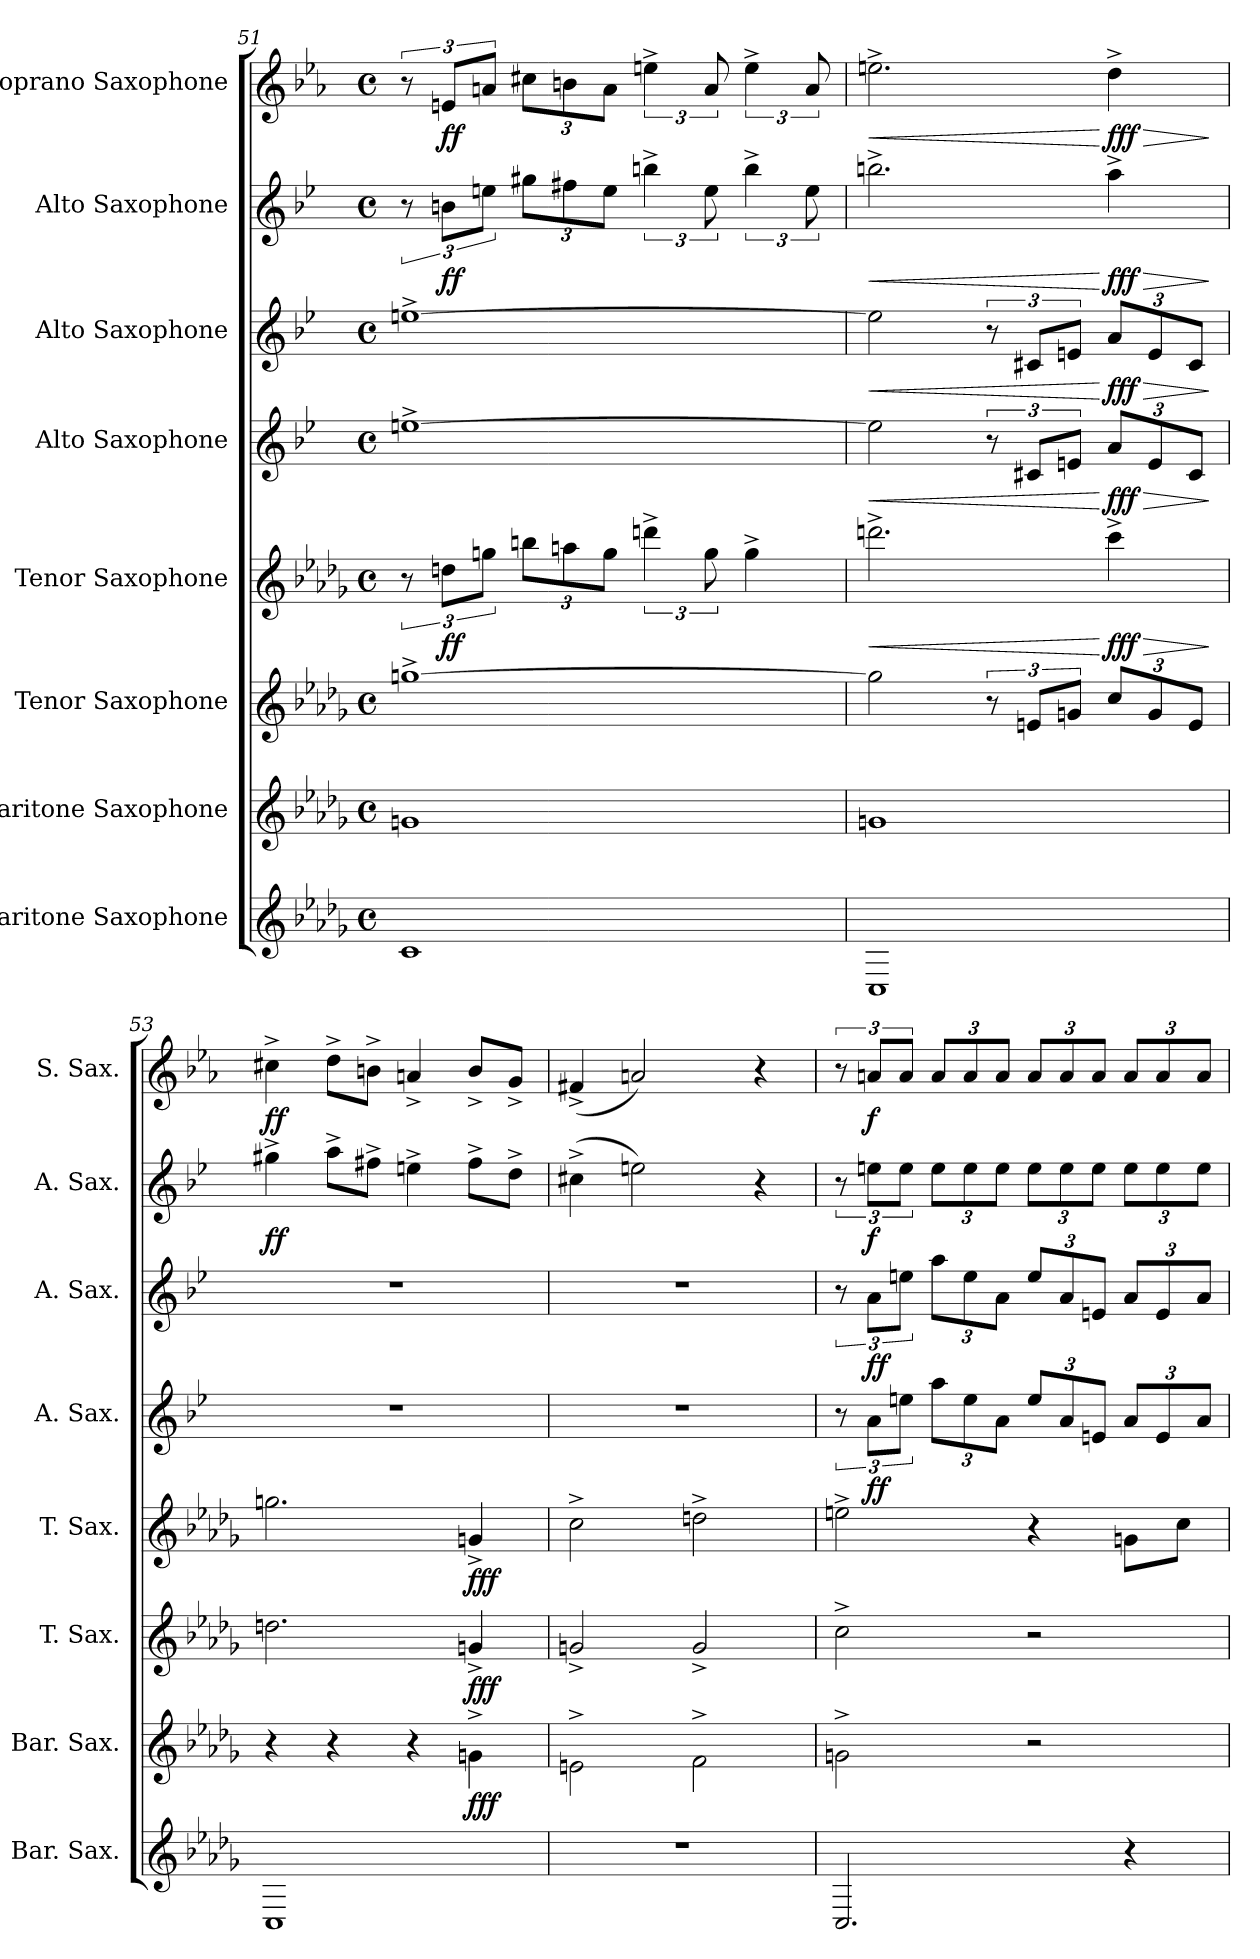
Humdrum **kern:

**kern	**kern	**dynam	**kern	**dynam	**kern	**dynam	**kern	**dynam	**kern	**dynam	**kern	**dynam	**kern	**dynam
*part8	*part7	*part7	*part6	*part6	*part5	*part5	*part4	*part4	*part3	*part3	*part2	*part2	*part1	*part1
*staff8	*staff7	*staff7	*staff6	*staff6	*staff5	*staff5	*staff4	*staff4	*staff3	*staff3	*staff2	*staff2	*staff1	*staff1
*I"Baritone Saxophone	*I"Baritone Saxophone	*	*I"Tenor Saxophone	*	*I"Tenor Saxophone	*	*I"Alto Saxophone	*	*I"Alto Saxophone	*	*I"Alto Saxophone	*	*I"Soprano Saxophone	*
*I'Bar. Sax.	*I'Bar. Sax.	*	*I'T. Sax.	*	*I'T. Sax.	*	*I'A. Sax.	*	*I'A. Sax.	*	*I'A. Sax.	*	*I'S. Sax.	*
!!LO:PB:g=z
*clefG2	*clefG2	*	*clefG2	*	*clefG2	*	*clefG2	*	*clefG2	*	*clefG2	*	*clefG2	*
*ITrd12c21	*ITrd12c21	*	*ITrd8c14	*	*ITrd8c14	*	*ITrd5c9	*	*ITrd5c9	*	*ITrd5c9	*	*ITrd1c2	*
*k[b-e-a-d-g-]	*k[b-e-a-d-g-]	*	*k[b-e-a-d-g-]	*	*k[b-e-a-d-g-]	*	*k[b-e-a-d-g-]	*	*k[b-e-a-d-g-]	*	*k[b-e-a-d-g-]	*	*k[b-e-a-d-g-]	*
*M4/4	*M4/4	*	*M4/4	*	*M4/4	*	*M4/4	*	*M4/4	*	*M4/4	*	*M4/4	*
*met(c)	*met(c)	*	*met(c)	*	*met(c)	*	*met(c)	*	*met(c)	*	*met(c)	*	*met(c)	*
=51	=51	=51	=51	=51	=51	=51	=51	=51	=51	=51	=51	=51	=51	=51
1C	1Gn	.	[1gn^	.	12r	.	[1gn^	.	[1gn^	.	12r	.	12r	.
!	!	!	!	!	!	!LO:DY:b	!	!	!	!	!	!LO:DY:b	!	!LO:DY:b
.	.	.	.	.	12dn\L	ff	.	.	.	.	12dn\L	ff	12dn/L	ff
.	.	.	.	.	12gn\J	.	.	.	.	.	12gn\J	.	12gn/J	.
*	*	*	*	*	*Xbrackettup	*	*	*	*	*	*Xbrackettup	*	*Xbrackettup	*
.	.	.	.	.	12bn\L	.	.	.	.	.	12bn\L	.	12bn\L	.
.	.	.	.	.	12an\	.	.	.	.	.	12an\	.	12an\	.
.	.	.	.	.	12g\J	.	.	.	.	.	12g\J	.	12g\J	.
*	*	*	*	*	*brackettup	*	*	*	*	*	*brackettup	*	*brackettup	*
.	.	.	.	.	6ddn^\	.	.	.	.	.	6ddn^\	.	6ddn^\	.
.	.	.	.	.	12g\	.	.	.	.	.	12g\	.	12g/	.
.	.	.	.	.	4g^\	.	.	.	.	.	6dd^\	.	6dd^\	.
.	.	.	.	.	.	.	.	.	.	.	12g\	.	12g/	.
=52	=52	=52	=52	=52	=52	=52	=52	=52	=52	=52	=52	=52	=52	=52
!	!	!	!	!	!	!LO:HP:b	!	!LO:HP:b	!	!LO:HP:b	!	!LO:HP:b	!	!LO:HP:b
1CC	1Gn	.	2g\]	.	2.ddn^\	<	2g\]	<	2g\]	<	2.ddn^\	<	2.ddn^\	<
.	.	.	12r	.	.	.	12r	.	12r	.	.	.	.	.
.	.	.	12En/L	.	.	.	12En/L	.	12En/L	.	.	.	.	.
.	.	.	12Gn/J	.	.	.	12Gn/J	.	12Gn/J	.	.	.	.	.
*	*	*	*Xbrackettup	*	*	*	*	*	*	*	*	*	*	*
!	!	!	!	!	!	!LO:HP:n=1:b	!	!	!	!	!	!	!	!
*	*	*	*	*	*	*	*Xbrackettup	*	*	*	*	*	*	*
!	!	!	!	!	!	!	!	!LO:HP:n=1:b	!	!	!	!	!	!
*	*	*	*	*	*	*	*	*	*Xbrackettup	*	*	*	*	*
!	!	!	!	!	!	!LO:DY:n=1:b	!	!LO:DY:n=1:b	!	!LO:HP:n=1:b	!	!LO:HP:n=1:b	!	!LO:HP:n=1:b
!	!	!	!	!	!	!	!	!	!	!LO:DY:n=1:b	!	!LO:DY:n=1:b	!	!LO:DY:n=1:b
.	.	.	12c/L	.	4cc^\	[ > fff	12c/L	[ > fff	12c/L	[ > fff	4cc^\	[ > fff	4cc^\	[ > fff
.	.	.	12G/	.	.	.	12G/	.	12G/	.	.	.	.	.
.	.	.	12E/J	.	.	.	12E/J	.	12E/J	.	.	.	.	.
.	.	.	.	.	.	]	.	]	.	]	.	]	.	]
=53	=53	=53	=53	=53	=53	=53	=53	=53	=53	=53	=53	=53	=53	=53
!	!	!	!	!	!	!	!	!	!	!	!	!LO:DY:b	!	!LO:DY:b
1CC	4r	.	2.dn\	.	2.gn\	.	1r	.	1r	.	4bn^\	ff	4bn^\	ff
.	4r	.	.	.	.	.	.	.	.	.	8cc^\L	.	8cc^\L	.
.	.	.	.	.	.	.	.	.	.	.	8an^\J	.	8an^\J	.
.	4r	.	.	.	.	.	.	.	.	.	4gn^\	.	4gn^/	.
!	!	!LO:DY:b	!	!LO:DY:b	!	!LO:DY:b	!	!	!	!	!	!	!	!
.	4Gn^\	fff	4Gn^/	fff	4Gn^/	fff	.	.	.	.	8a^\L	.	8a^/L	.
.	.	.	.	.	.	.	.	.	.	.	8f^\J	.	8f^/J	.
=54	=54	=54	=54	=54	=54	=54	=54	=54	=54	=54	=54	=54	=54	=54
1r	2En^\	.	2Gn^/	.	2c^\	.	1r	.	1r	.	(4en^\	.	(4en^/	.
.	.	.	.	.	.	.	.	.	.	.	2gn\)	.	2gn/)	.
.	2F^\	.	2G^/	.	2dn^\	.	.	.	.	.	.	.	.	.
.	.	.	.	.	.	.	.	.	.	.	4r	.	4r	.
!!LO:PB:g=z
=55	=55	=55	=55	=55	=55	=55	=55	=55	=55	=55	=55	=55	=55	=55
*	*	*	*	*	*	*	*brackettup	*	*brackettup	*	*	*	*	*
2.CC/	2Gn^\	.	2c^\	.	2en^\	.	12r	.	12r	.	12r	.	12r	.
!	!	!	!	!	!	!	!	!LO:DY:b	!	!LO:DY:b	!	!LO:DY:b	!	!LO:DY:b
.	.	.	.	.	.	.	12c\L	ff	12c\L	ff	12gn\L	f	12gn/L	f
.	.	.	.	.	.	.	12gn\J	.	12gn\J	.	12g\J	.	12g/J	.
*	*	*	*	*	*	*	*Xbrackettup	*	*Xbrackettup	*	*Xbrackettup	*	*Xbrackettup	*
.	.	.	.	.	.	.	12cc\L	.	12cc\L	.	12g\L	.	12g/L	.
.	.	.	.	.	.	.	12g\	.	12g\	.	12g\	.	12g/	.
.	.	.	.	.	.	.	12c\J	.	12c\J	.	12g\J	.	12g/J	.
.	2r	.	2r	.	4r	.	12g/L	.	12g/L	.	12g\L	.	12g/L	.
.	.	.	.	.	.	.	12c/	.	12c/	.	12g\	.	12g/	.
.	.	.	.	.	.	.	12Gn/J	.	12Gn/J	.	12g\J	.	12g/J	.
4r	.	.	.	.	8Gn\L	.	12c/L	.	12c/L	.	12g\L	.	12g/L	.
.	.	.	.	.	.	.	12G/	.	12G/	.	12g\	.	12g/	.
.	.	.	.	.	8c\J	.	.	.	.	.	.	.	.	.
.	.	.	.	.	.	.	12c/J	.	12c/J	.	12g\J	.	12g/J	.
=	=	=	=	=	=	=	=	=	=	=	=	=	=	=
*-	*-	*-	*-	*-	*-	*-	*-	*-	*-	*-	*-	*-	*-	*-
